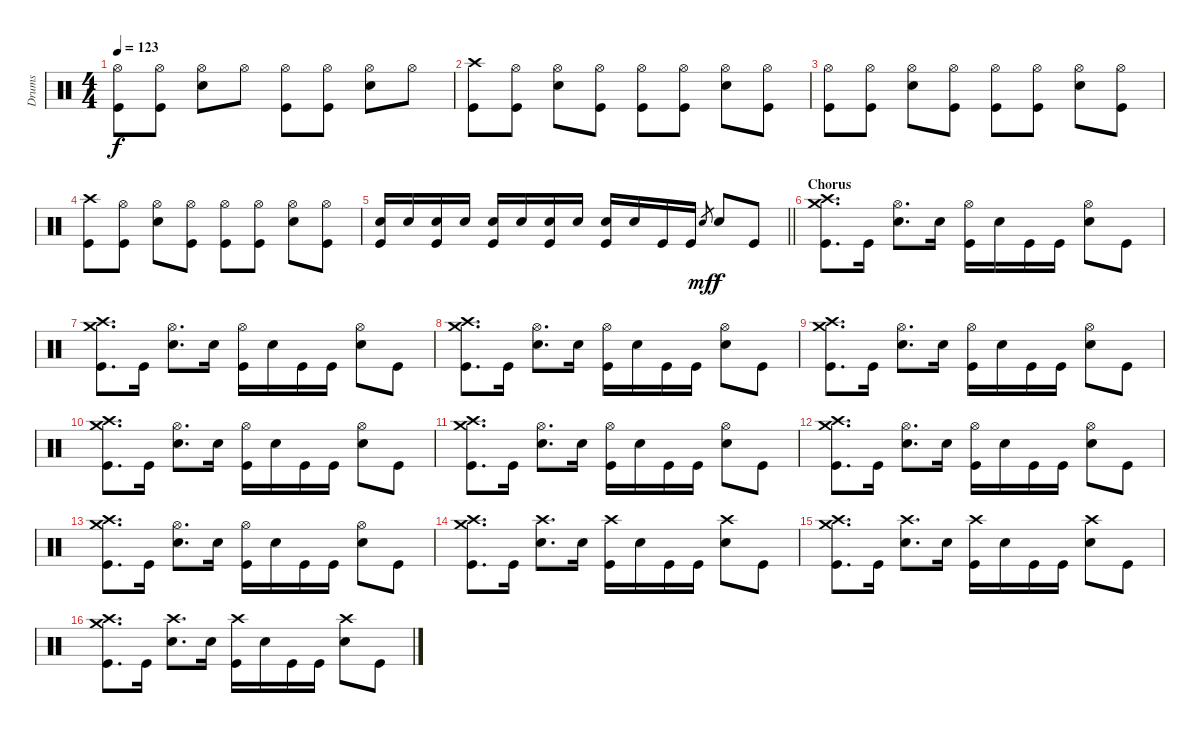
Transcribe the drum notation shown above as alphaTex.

\track ("Drums" "Drums") {instrument percussion}
\staff {score}
\articulation defaults
\ts (4 4)
\tempo 123
\clef neutral
\ks c
("Hi-Hat (open)" "Kick (hit)").8{dy f} ("Hi-Hat (open)" "Kick (hit)").8 ("Hi-Hat (open)" "Snare (hit) 2").8 "Hi-Hat (open)".8 ("Hi-Hat (open)" "Kick (hit)").8 ("Hi-Hat (open)" "Kick (hit)").8 ("Hi-Hat (open)" "Snare (hit) 2").8 "Hi-Hat (open)".8 |
("Crash high (hit)" "Kick (hit)").8 ("Hi-Hat (open)" "Kick (hit)").8 ("Hi-Hat (open)" "Snare (hit) 2").8 ("Hi-Hat (open)" "Kick (hit)").8 ("Hi-Hat (open)" "Kick (hit)").8 ("Hi-Hat (open)" "Kick (hit)").8 ("Hi-Hat (open)" "Snare (hit) 2").8 ("Hi-Hat (open)" "Kick (hit)").8 |
("Hi-Hat (open)" "Kick (hit)").8 ("Hi-Hat (open)" "Kick (hit)").8 ("Hi-Hat (open)" "Snare (hit) 2").8 ("Hi-Hat (open)" "Kick (hit)").8 ("Hi-Hat (open)" "Kick (hit)").8 ("Hi-Hat (open)" "Kick (hit)").8 ("Hi-Hat (open)" "Snare (hit) 2").8 ("Hi-Hat (open)" "Kick (hit)").8 |
("Crash high (hit)" "Kick (hit)").8 ("Hi-Hat (open)" "Kick (hit)").8 ("Hi-Hat (open)" "Snare (hit) 2").8 ("Hi-Hat (open)" "Kick (hit)").8 ("Hi-Hat (open)" "Kick (hit)").8 ("Hi-Hat (open)" "Kick (hit)").8 ("Hi-Hat (open)" "Snare (hit) 2").8 ("Hi-Hat (open)" "Kick (hit)").8 |
\barLineRight lightlight
("Snare (hit) 2" "Kick (hit)").16 "Snare (hit) 2".16 ("Snare (hit) 2" "Kick (hit)").16 "Snare (hit) 2".16 ("Snare (hit) 2" "Kick (hit)").16 "Snare (hit) 2".16 ("Snare (hit) 2" "Kick (hit)").16 "Snare (hit) 2".16 ("Snare (hit) 2" "Kick (hit)").16 "Snare (hit) 2".16 "Kick (hit)".16 "Kick (hit)".16 "Snare (hit) 2".8{gr dy mf} "Snare (hit) 2".8{dy f} "Kick (hit)".8 |
\section ("" "Chorus")
("Crash medium (hit)" "Crash high (hit)" "Kick (hit)").8{d} "Kick (hit)".16 ("Hi-Hat (open)" "Snare (hit) 2").8{d} "Snare (hit) 2".16 ("Hi-Hat (open)" "Kick (hit)").16 "Snare (hit) 2".16 "Kick (hit)".16 "Kick (hit)".16 ("Hi-Hat (open)" "Snare (hit) 2").8 "Kick (hit)".8 |
("Crash medium (hit)" "Crash high (hit)" "Kick (hit)").8{d} "Kick (hit)".16 ("Hi-Hat (open)" "Snare (hit) 2").8{d} "Snare (hit) 2".16 ("Hi-Hat (open)" "Kick (hit)").16 "Snare (hit) 2".16 "Kick (hit)".16 "Kick (hit)".16 ("Hi-Hat (open)" "Snare (hit) 2").8 "Kick (hit)".8 |
("Crash medium (hit)" "Crash high (hit)" "Kick (hit)").8{d} "Kick (hit)".16 ("Hi-Hat (open)" "Snare (hit) 2").8{d} "Snare (hit) 2".16 ("Hi-Hat (open)" "Kick (hit)").16 "Snare (hit) 2".16 "Kick (hit)".16 "Kick (hit)".16 ("Hi-Hat (open)" "Snare (hit) 2").8 "Kick (hit)".8 |
("Crash medium (hit)" "Crash high (hit)" "Kick (hit)").8{d} "Kick (hit)".16 ("Hi-Hat (open)" "Snare (hit) 2").8{d} "Snare (hit) 2".16 ("Hi-Hat (open)" "Kick (hit)").16 "Snare (hit) 2".16 "Kick (hit)".16 "Kick (hit)".16 ("Hi-Hat (open)" "Snare (hit) 2").8 "Kick (hit)".8 |
("Crash medium (hit)" "Crash high (hit)" "Kick (hit)").8{d} "Kick (hit)".16 ("Hi-Hat (open)" "Snare (hit) 2").8{d} "Snare (hit) 2".16 ("Hi-Hat (open)" "Kick (hit)").16 "Snare (hit) 2".16 "Kick (hit)".16 "Kick (hit)".16 ("Hi-Hat (open)" "Snare (hit) 2").8 "Kick (hit)".8 |
("Crash medium (hit)" "Crash high (hit)" "Kick (hit)").8{d} "Kick (hit)".16 ("Hi-Hat (open)" "Snare (hit) 2").8{d} "Snare (hit) 2".16 ("Hi-Hat (open)" "Kick (hit)").16 "Snare (hit) 2".16 "Kick (hit)".16 "Kick (hit)".16 ("Hi-Hat (open)" "Snare (hit) 2").8 "Kick (hit)".8 |
("Crash medium (hit)" "Crash high (hit)" "Kick (hit)").8{d} "Kick (hit)".16 ("Hi-Hat (open)" "Snare (hit) 2").8{d} "Snare (hit) 2".16 ("Hi-Hat (open)" "Kick (hit)").16 "Snare (hit) 2".16 "Kick (hit)".16 "Kick (hit)".16 ("Hi-Hat (open)" "Snare (hit) 2").8 "Kick (hit)".8 |
("Crash medium (hit)" "Crash high (hit)" "Kick (hit)").8{d} "Kick (hit)".16 ("Hi-Hat (open)" "Snare (hit) 2").8{d} "Snare (hit) 2".16 ("Hi-Hat (open)" "Kick (hit)").16 "Snare (hit) 2".16 "Kick (hit)".16 "Kick (hit)".16 ("Hi-Hat (open)" "Snare (hit) 2").8 "Kick (hit)".8 |
("Crash medium (hit)" "Crash high (hit)" "Kick (hit)").8{d} "Kick (hit)".16 ("Crash high (hit)" "Snare (hit) 2").8{d} "Snare (hit) 2".16 ("Crash high (hit)" "Kick (hit)").16 "Snare (hit) 2".16 "Kick (hit)".16 "Kick (hit)".16 ("Crash high (hit)" "Snare (hit) 2").8 "Kick (hit)".8 |
("Crash medium (hit)" "Crash high (hit)" "Kick (hit)").8{d} "Kick (hit)".16 ("Crash high (hit)" "Snare (hit) 2").8{d} "Snare (hit) 2".16 ("Crash high (hit)" "Kick (hit)").16 "Snare (hit) 2".16 "Kick (hit)".16 "Kick (hit)".16 ("Crash high (hit)" "Snare (hit) 2").8 "Kick (hit)".8 |
("Crash medium (hit)" "Crash high (hit)" "Kick (hit)").8{d} "Kick (hit)".16 ("Crash high (hit)" "Snare (hit) 2").8{d} "Snare (hit) 2".16 ("Crash high (hit)" "Kick (hit)").16 "Snare (hit) 2".16 "Kick (hit)".16 "Kick (hit)".16 ("Crash high (hit)" "Snare (hit) 2").8 "Kick (hit)".8
